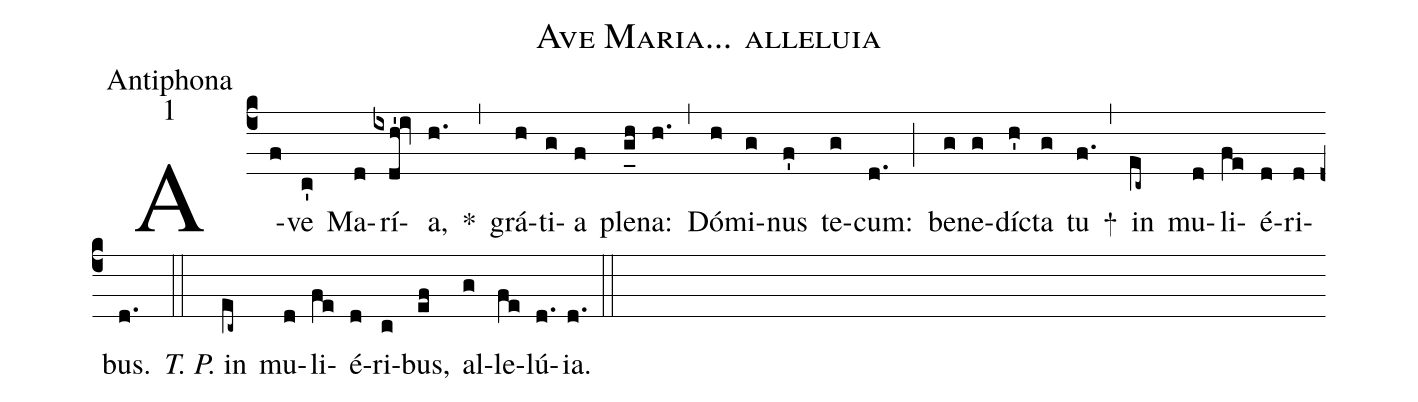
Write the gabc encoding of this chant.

name:Ave Maria... alleluia;
office-part:Antiphona;
mode:1;
%%
(c4) A(f)ve(c') Ma(d)rí(ixdh'!iv)a,(h.) *(,) grá(h)ti(g)a(f) ple(g_[uh:l]h)na:(h.) (,) Dó(h)mi(g)nus(f') te(g)cum:(d.) (;) be(g)ne(g)dí(h')cta(g) tu(f.) +(,) in(ec~) mu(d)li(fe)é(d)ri(d)bus.(d.) (::) <i>T. P.</i> in(ec~) mu(d)li(fe)é(d)ri(c)bus,(ef) al(g)le(fe)lú(d.){ia}.(d.) (::)
%<eu>E(h) u(h) o(g) u(f) a(gh) e.</eu>(g.) (::)
